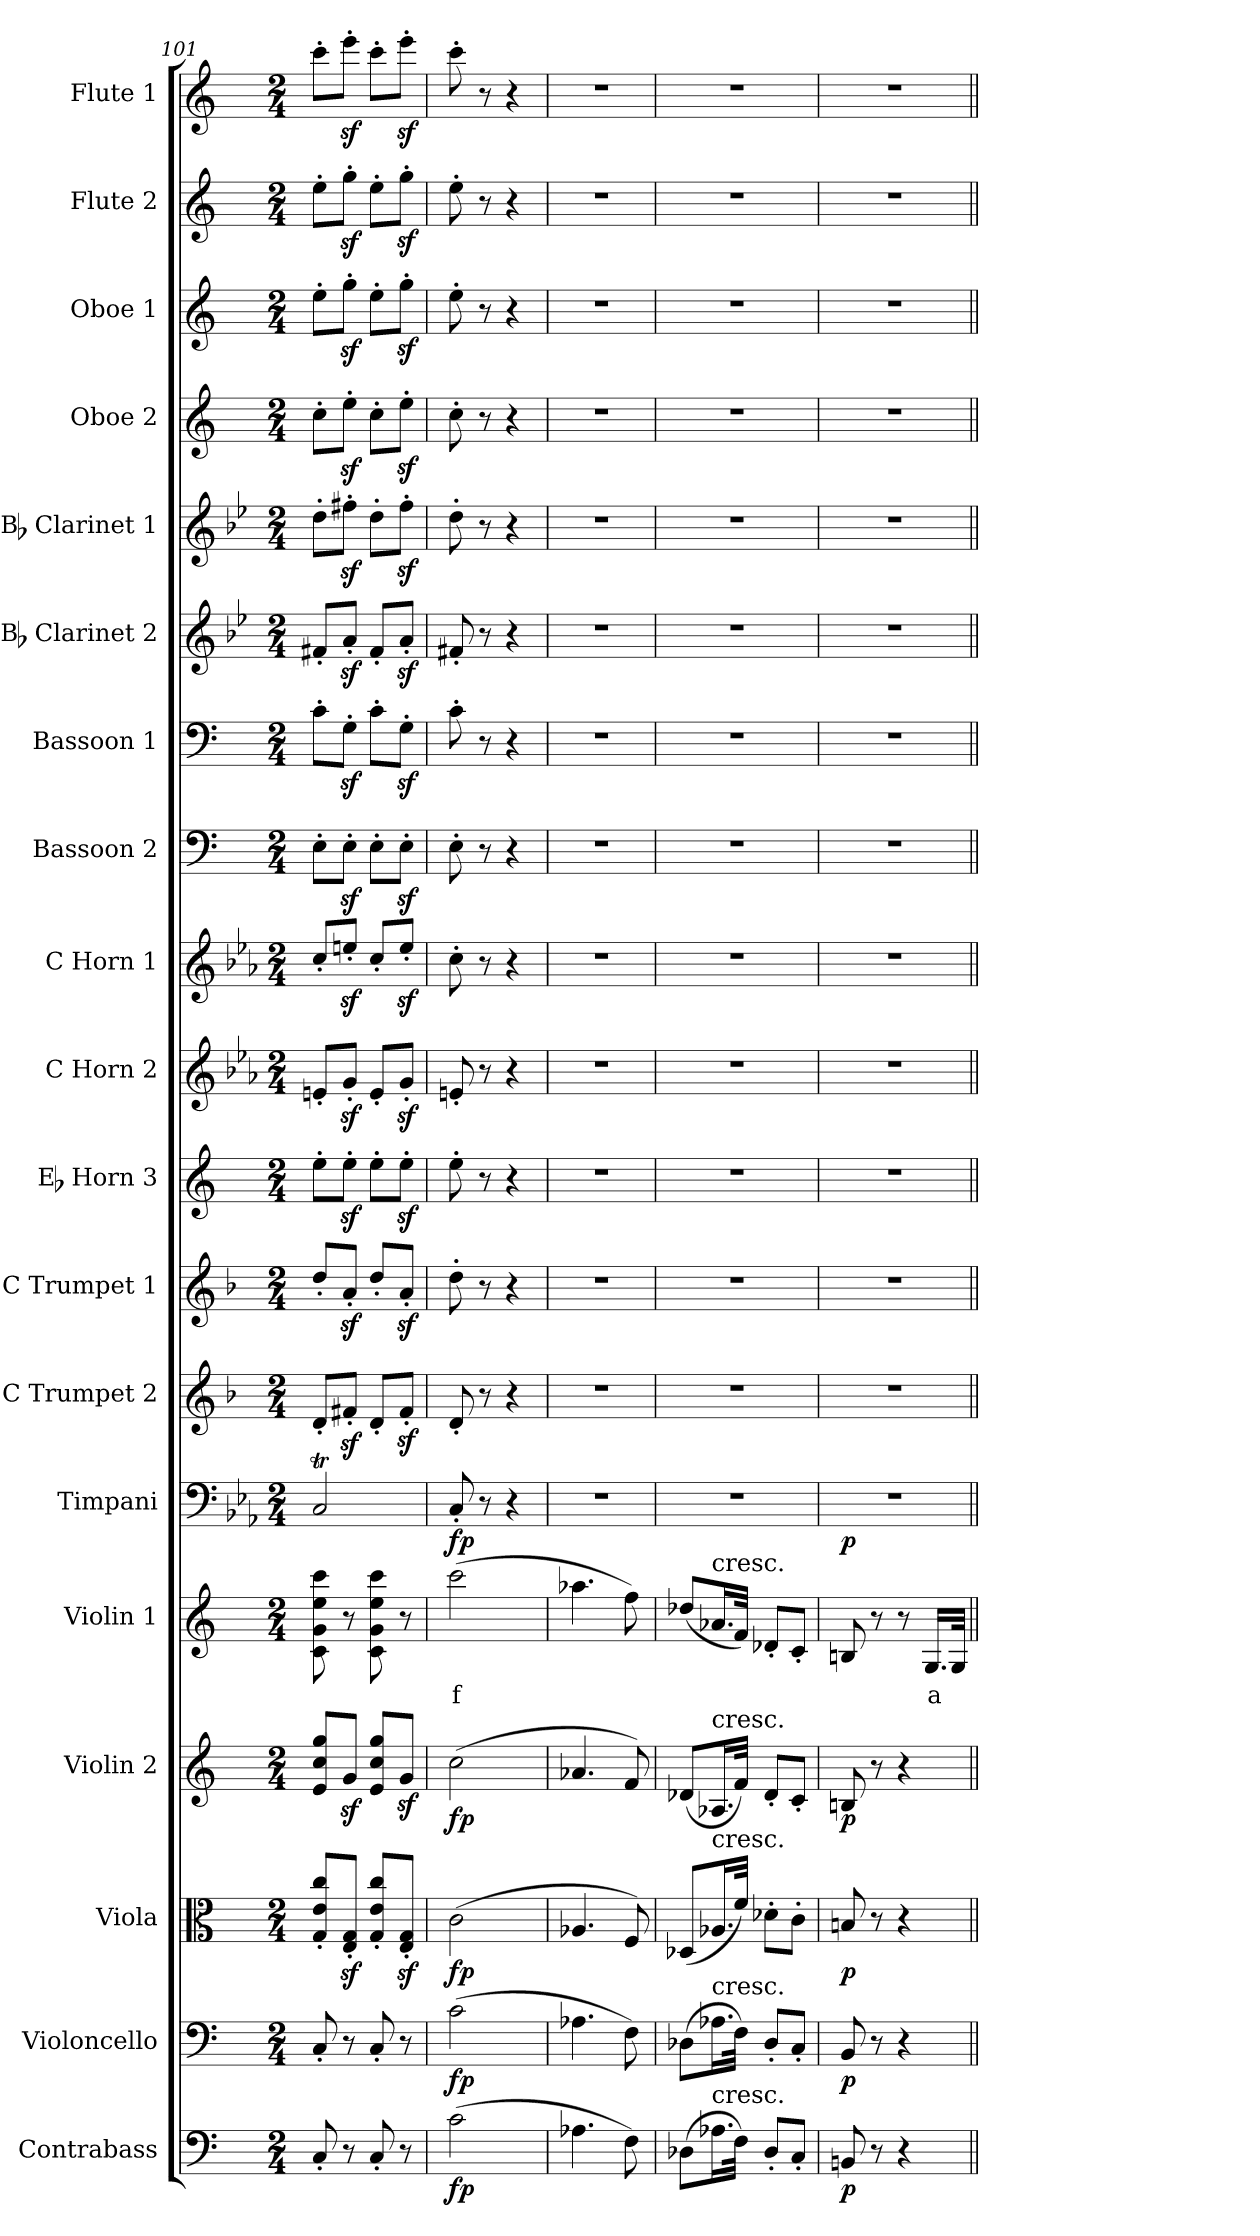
**kern	**dynam	**kern	**dynam	**kern	**dynam	**kern	**dynam	**kern	**text	**dynam	**kern	**kern	**kern	**kern	**kern	**kern	**kern	**kern	**kern	**kern	**kern	**kern	**kern	**kern
*part19	*part19	*part18	*part18	*part17	*part17	*part16	*part16	*part15	*part15	*part15	*part14	*part13	*part12	*part11	*part10	*part9	*part8	*part7	*part6	*part5	*part4	*part3	*part2	*part1
*staff19	*staff19	*staff18	*staff18	*staff17	*staff17	*staff16	*staff16	*staff15	*staff15	*staff15	*staff14	*staff13	*staff12	*staff11	*staff10	*staff9	*staff8	*staff7	*staff6	*staff5	*staff4	*staff3	*staff2	*staff1
*I"Contrabass	*	*I"Violoncello	*	*I"Viola	*	*I"Violin 2	*	*I"Violin 1	*	*	*I"Timpani	*I"C Trumpet 2	*I"C Trumpet 1	*I"Eb Horn 3	*I"C Horn 2	*I"C Horn 1	*I"Bassoon 2	*I"Bassoon 1	*I"Bb Clarinet 2	*I"Bb Clarinet 1	*I"Oboe 2	*I"Oboe 1	*I"Flute 2	*I"Flute 1
*I'Cb	*	*I'Vc	*	*I'Vla	*	*I'Vln 2	*	*I'Vln 1	*	*	*I'Timp	*I'Tpt 2	*I'Tpt 1	*I'Hn 3	*I'Hn 2	*I'Hn 1	*I'Bsn 2	*I'Bsn 1	*I'Cl 2	*I'Cl 1	*I'Ob 2	*I'Ob 1	*I'Fl 2	*I'Fl 1
*clefF4	*	*clefF4	*	*clefC3	*	*clefG2	*	*clefG2	*	*	*clefF4	*clefG2	*clefG2	*clefG2	*clefG2	*clefG2	*clefF4	*clefF4	*clefG2	*clefG2	*clefG2	*clefG2	*clefG2	*clefG2
*ITrd7c12	*	*	*	*	*	*	*	*	*	*	*	*ITrd1c2	*ITrd1c2	*ITrd5c9	*ITrd7c12	*ITrd7c12	*	*	*ITrd1c2	*ITrd1c2	*	*	*	*
*k[]	*	*k[]	*	*k[]	*	*k[]	*	*k[]	*	*	*k[b-e-a-]	*k[b-e-a-]	*k[b-e-a-]	*k[b-e-a-]	*k[b-e-a-]	*k[b-e-a-]	*k[]	*k[]	*k[b-e-a-d-]	*k[b-e-a-d-]	*k[]	*k[]	*k[]	*k[]
*C:	*	*C:	*	*C:	*	*C:	*	*C:	*	*	*	*	*	*	*	*	*C:	*C:	*	*	*C:	*C:	*C:	*C:
*M2/4	*	*M2/4	*	*M2/4	*	*M2/4	*	*M2/4	*	*	*M2/4	*M2/4	*M2/4	*M2/4	*M2/4	*M2/4	*M2/4	*M2/4	*M2/4	*M2/4	*M2/4	*M2/4	*M2/4	*M2/4
=101	=101	=101	=101	=101	=101	=101	=101	=101	=101	=101	=101	=101	=101	=101	=101	=101	=101	=101	=101	=101	=101	=101	=101	=101
8CC'/	.	8C'/	.	8G/' 8e/' 8cc/'L	.	8e/ 8cc/ 8gg/L	.	8c\ 8g\ 8ee\ 8ccc\	.	.	2CT/	8c'/L	8cc'/L	8g'\L	8En'/L	8c'/L	8E'\L	8c'\L	8en'/L	8cc'\L	8cc'\L	8ee'\L	8ee'\L	8ccc'\L
8r	.	8r	.	8E/z<' 8G/z<'J	.	8gz</J	.	8r	.	.	.	8enz<'/J	8gz<'/J	8gz<'\J	8Gz<'/J	8enz<'/J	8Ez<'\J	8Gz<'\J	8gz<'/J	8eenz<'\J	8eez<'\J	8ggz<'\J	8ggz<'\J	8eeez<'\J
8CC'/	.	8C'/	.	8G/' 8e/' 8cc/'L	.	8e/ 8cc/ 8gg/L	.	8c\ 8g\ 8ee\ 8ccc\	.	.	.	8c'/L	8cc'/L	8g'\L	8E'/L	8c'/L	8E'\L	8c'\L	8e'/L	8cc'\L	8cc'\L	8ee'\L	8ee'\L	8ccc'\L
8r	.	8r	.	8E/z<' 8G/z<'J	.	8gz</J	.	8r	.	.	.	8ez<'/J	8gz<'/J	8gz<'\J	8Gz<'/J	8ez<'/J	8Ez<'\J	8Gz<'\J	8gz<'/J	8eez<'\J	8eez<'\J	8ggz<'\J	8ggz<'\J	8eeez<'\J
=102	=102	=102	=102	=102	=102	=102	=102	=102	=102	=102	=102	=102	=102	=102	=102	=102	=102	=102	=102	=102	=102	=102	=102	=102
!	!LO:DY:b	!	!LO:DY:b	!	!LO:DY:b	!	!LO:DY:b	!	!LO:LY:b:color=#FF0000	!LO:DY:b	!	!	!	!	!	!	!	!	!	!	!	!	!	!
(2C\	fp	(2c\	fp	(2c\	fp	(2cc\	fp	(2ccc\	f	fp	8C'/	8c'/	8cc'\	8g'\	8En'/	8c'\	8E'\	8c'\	8en'/	8cc'\	8cc'\	8ee'\	8ee'\	8ccc'\
.	.	.	.	.	.	.	.	.	.	.	8r	8r	8r	8r	8r	8r	8r	8r	8r	8r	8r	8r	8r	8r
.	.	.	.	.	.	.	.	.	.	.	4r	4r	4r	4r	4r	4r	4r	4r	4r	4r	4r	4r	4r	4r
=103	=103	=103	=103	=103	=103	=103	=103	=103	=103	=103	=103	=103	=103	=103	=103	=103	=103	=103	=103	=103	=103	=103	=103	=103
4.AA-X\	.	4.A-X\	.	4.A-X/	.	4.a-X/	.	4.aa-X\	.	.	2r	2r	2r	2r	2r	2r	2r	2r	2r	2r	2r	2r	2r	2r
8FF\)	.	8F\)	.	8F/)	.	8f/)	.	8ff\)	.	.	.	.	.	.	.	.	.	.	.	.	.	.	.	.
=104	=104	=104	=104	=104	=104	=104	=104	=104	=104	=104	=104	=104	=104	=104	=104	=104	=104	=104	=104	=104	=104	=104	=104	=104
(8DD-X\L	.	(8D-X\L	.	(8D-X/L	.	(8d-X/L	.	(8dd-X/L	.	.	2r	2r	2r	2r	2r	2r	2r	2r	2r	2r	2r	2r	2r	2r
!	!	!	!	!	!	!	!	!LO:TX:a:t=cresc.	!	!	!	!	!	!	!	!	!	!	!	!	!	!	!	!
!	!	!	!	!	!	!LO:TX:a:t=cresc.	!	!	!	!	!	!	!	!	!	!	!	!	!	!	!	!	!	!
!	!	!	!	!LO:TX:a:t=cresc.	!	!	!	!	!	!	!	!	!	!	!	!	!	!	!	!	!	!	!	!
!	!	!LO:TX:a:t=cresc.	!	!	!	!	!	!	!	!	!	!	!	!	!	!	!	!	!	!	!	!	!	!
!LO:TX:a:t=cresc.	!	!	!	!	!	!	!	!	!	!	!	!	!	!	!	!	!	!	!	!	!	!	!	!
16.AA-X\L	.	16.A-X\L	.	16.A-X/L	.	16.A-X/L	.	16.a-X/L	.	.	.	.	.	.	.	.	.	.	.	.	.	.	.	.
32FF\JJk)	.	32F\JJk)	.	32f/JJk)	.	32f/JJk)	.	32f/JJk)	.	.	.	.	.	.	.	.	.	.	.	.	.	.	.	.
8DD-'/L	.	8D-'/L	.	8d-X'\L	.	8d-'/L	.	8d-X'/L	.	.	.	.	.	.	.	.	.	.	.	.	.	.	.	.
8CC'/J	.	8C'/J	.	8c'\J	.	8c'/J	.	8c'/J	.	.	.	.	.	.	.	.	.	.	.	.	.	.	.	.
=105	=105	=105	=105	=105	=105	=105	=105	=105	=105	=105	=105	=105	=105	=105	=105	=105	=105	=105	=105	=105	=105	=105	=105	=105
!	!LO:DY:b	!	!LO:DY:b	!	!LO:DY:b	!	!LO:DY:b	!	!	!LO:DY:b	!	!	!	!	!	!	!	!	!	!	!	!	!	!
8BBBn/	p	8BB/	p	8Bn/	p	8Bn/	p	8Bn/	.	p	2r	2r	2r	2r	2r	2r	2r	2r	2r	2r	2r	2r	2r	2r
8r	.	8r	.	8r	.	8r	.	8r	.	.	.	.	.	.	.	.	.	.	.	.	.	.	.	.
4r	.	4r	.	4r	.	4r	.	8r	.	.	.	.	.	.	.	.	.	.	.	.	.	.	.	.
!	!	!	!	!	!	!	!	!	!LO:LY:b:color=#FF0000	!	!	!	!	!	!	!	!	!	!	!	!	!	!	!
.	.	.	.	.	.	.	.	16.G/LL	a	.	.	.	.	.	.	.	.	.	.	.	.	.	.	.
.	.	.	.	.	.	.	.	32G/JJk	.	.	.	.	.	.	.	.	.	.	.	.	.	.	.	.
=||	=||	=||	=||	=||	=||	=||	=||	=||	=||	=||	=||	=||	=||	=||	=||	=||	=||	=||	=||	=||	=||	=||	=||	=||
*-	*-	*-	*-	*-	*-	*-	*-	*-	*-	*-	*-	*-	*-	*-	*-	*-	*-	*-	*-	*-	*-	*-	*-	*-
